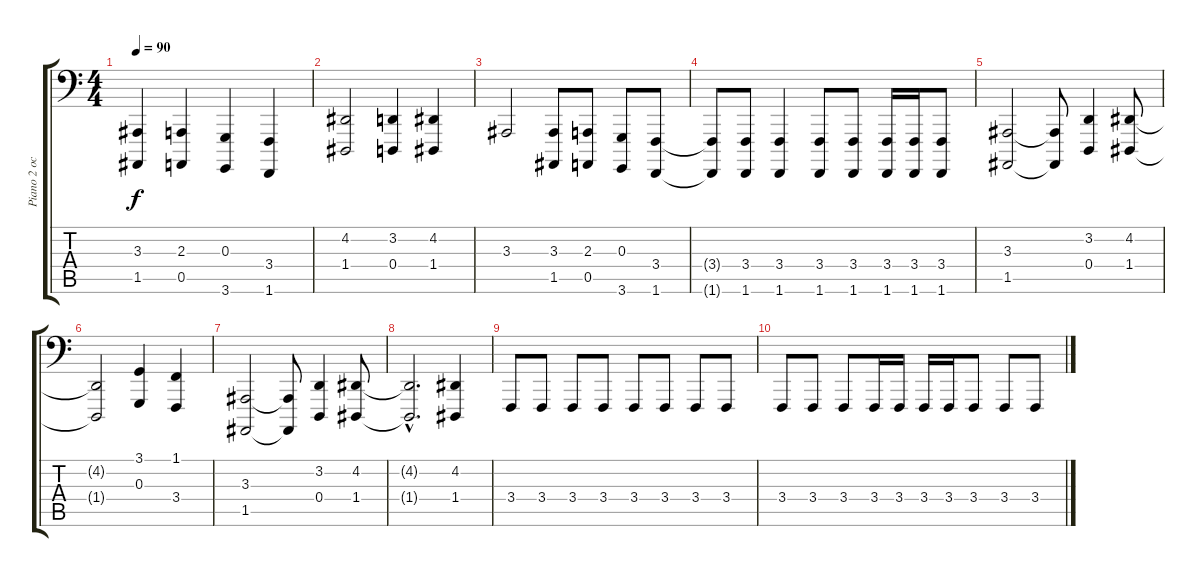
\track ("Piano 2 octaves lower" "Piano 2 oc") {instrument acousticgrandpiano}
\staff {score tabs}
\tuning (E2 B1 G1 D1 A0 E0) {hide}
\ts (4 4)
\tempo 90
\clef f4
\ks c
(3.3 1.5).4{dy f} (2.3 0.5).4 (0.3 3.6).4 (3.4 1.6).4 |
(4.2 1.4).2 (3.2 0.4).4 (4.2 1.4).4 |
3.3.2 (3.3 1.5).8 (2.3 0.5).8 (0.3 3.6).8 (3.4 1.6).8 |
(3.4{t} 1.6{t}).8 (3.4 1.6).8 (3.4 1.6).4 (3.4 1.6).8 (3.4 1.6).8 (3.4 1.6).16 (3.4 1.6).16 (3.4 1.6).8 |
(3.3 1.5).2 (3.3{t} 1.5{t}).8 (3.2 0.4).4 (4.2 1.4).8 |
(4.2{t} 1.4{t}).2 (3.1 0.3).4 (1.1 3.4).4 |
(3.3 1.5).2 (3.3{t} 1.5{t}).8 (3.2 0.4).4 (4.2 1.4).8 |
(4.2{hac t} 1.4{hac t}).2{d} (4.2 1.4).4 |
3.4.8 3.4.8 3.4.8 3.4.8 3.4.8 3.4.8 3.4.8 3.4.8 |
3.4.8 3.4.8 3.4.8 3.4.16 3.4.16 3.4.16 3.4.16 3.4.8 3.4.8 3.4.8
